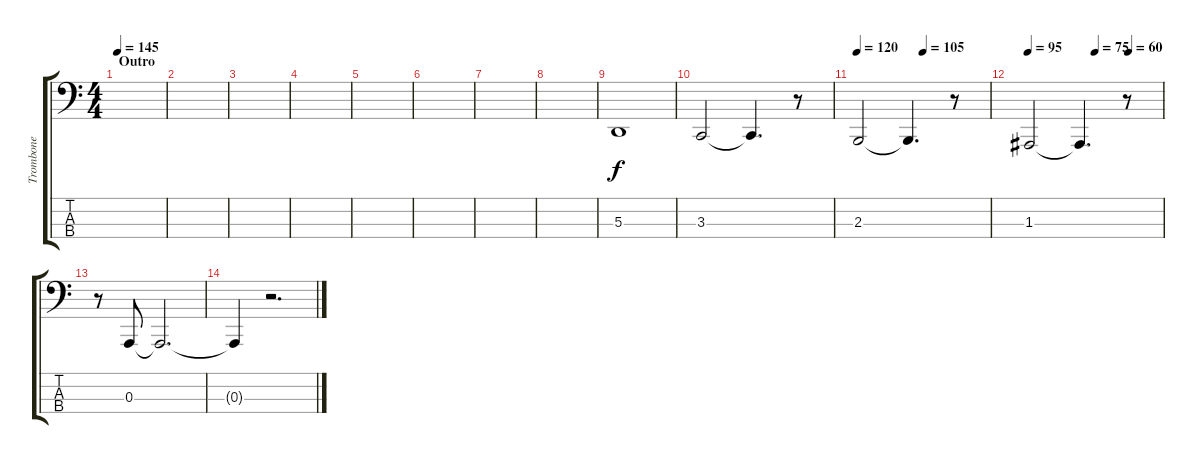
\track ("Trombone" "Trombone") {instrument trombone}
\staff {score tabs}
\tuning (G2 D2 A1 E1) {hide}
\ts (4 4)
\section ("" "Outro")
\tempo 145
\clef f4
\ks c
|
|
|
|
|
|
|
|
5.3.1 |
3.3.2 3.3{t}.4{d} r.8 |
\tempo 120
\tempo (105 0.5)
2.3.2 2.3{t}.4{d} r.8 |
\tempo 95
\tempo (75 0.5)
\tempo (60 0.75)
1.3.2 1.3{t}.4{d} r.8 |
r.8 0.3.8 0.3{t}.2{d} |
0.3{t}.4 r.2{d}
